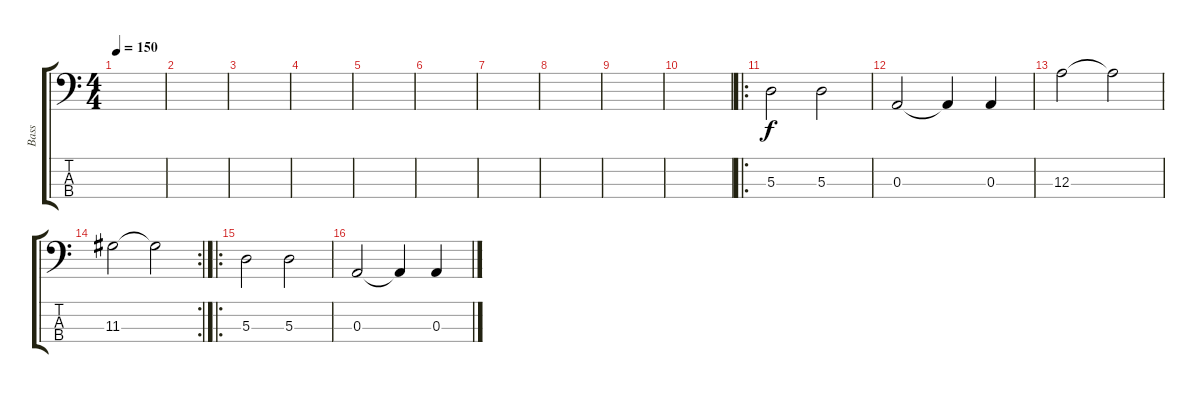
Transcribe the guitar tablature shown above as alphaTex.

\track ("Bass" "Bass") {instrument electricbassfinger}
\staff {score tabs}
\tuning (G2 D2 A1 E1) {hide}
\ts (4 4)
\tempo 150
\clef f4
\ks c
|
|
|
|
|
|
|
|
|
|
\ro
5.3.2 5.3.2 |
0.3.2 0.3{t}.4 0.3.4 |
12.3.2 12.3{t}.2 |
\rc 2
11.3.2 11.3{t}.2 |
\ro
5.3.2 5.3.2 |
0.3.2 0.3{t}.4 0.3.4
